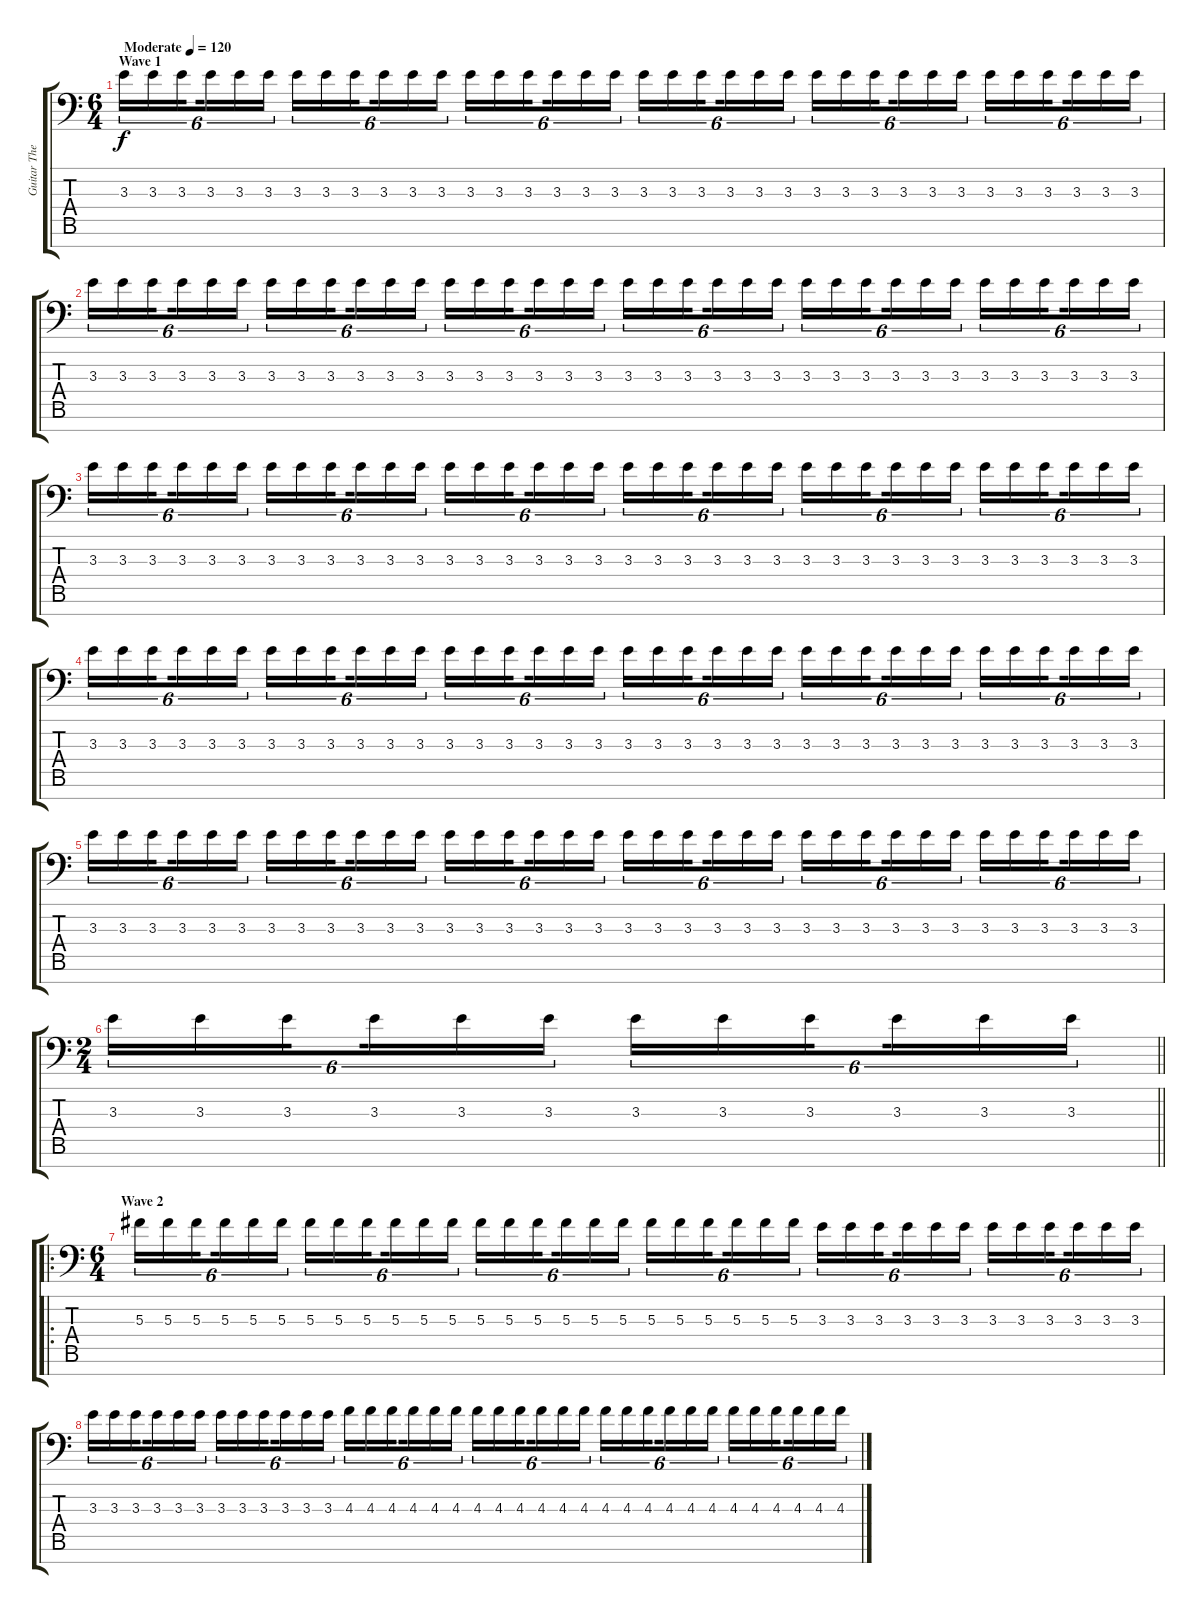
\track ("Guitar Theme" "Guitar The") {instrument overdrivenguitar}
\staff {score tabs}
\tuning (Bb3 F3 Db3 Ab2 Eb2 Bb1 F1) {hide}
\ts (6 4)
\section ("" "Wave 1")
\tempo (120 "Moderate")
\clef f4
\ks c
3.3.16{tu (6 4) dy f instrument overdrivenguitar} 3.3.16{tu (6 4)} 3.3.16{tu (6 4) beam splitsecondary} 3.3.16{tu (6 4)} 3.3.16{tu (6 4)} 3.3.16{tu (6 4) beam splitsecondary} 3.3.16{tu (6 4)} 3.3.16{tu (6 4)} 3.3.16{tu (6 4) beam splitsecondary} 3.3.16{tu (6 4)} 3.3.16{tu (6 4)} 3.3.16{tu (6 4) beam splitsecondary} 3.3.16{tu (6 4)} 3.3.16{tu (6 4)} 3.3.16{tu (6 4) beam splitsecondary} 3.3.16{tu (6 4)} 3.3.16{tu (6 4)} 3.3.16{tu (6 4)} 3.3.16{tu (6 4)} 3.3.16{tu (6 4)} 3.3.16{tu (6 4) beam splitsecondary} 3.3.16{tu (6 4)} 3.3.16{tu (6 4)} 3.3.16{tu (6 4) beam splitsecondary} 3.3.16{tu (6 4)} 3.3.16{tu (6 4)} 3.3.16{tu (6 4) beam splitsecondary} 3.3.16{tu (6 4)} 3.3.16{tu (6 4)} 3.3.16{tu (6 4) beam splitsecondary} 3.3.16{tu (6 4)} 3.3.16{tu (6 4)} 3.3.16{tu (6 4) beam splitsecondary} 3.3.16{tu (6 4)} 3.3.16{tu (6 4)} 3.3.16{tu (6 4)} |
3.3.16{tu (6 4)} 3.3.16{tu (6 4)} 3.3.16{tu (6 4) beam splitsecondary} 3.3.16{tu (6 4)} 3.3.16{tu (6 4)} 3.3.16{tu (6 4) beam splitsecondary} 3.3.16{tu (6 4)} 3.3.16{tu (6 4)} 3.3.16{tu (6 4) beam splitsecondary} 3.3.16{tu (6 4)} 3.3.16{tu (6 4)} 3.3.16{tu (6 4) beam splitsecondary} 3.3.16{tu (6 4)} 3.3.16{tu (6 4)} 3.3.16{tu (6 4) beam splitsecondary} 3.3.16{tu (6 4)} 3.3.16{tu (6 4)} 3.3.16{tu (6 4)} 3.3.16{tu (6 4)} 3.3.16{tu (6 4)} 3.3.16{tu (6 4) beam splitsecondary} 3.3.16{tu (6 4)} 3.3.16{tu (6 4)} 3.3.16{tu (6 4) beam splitsecondary} 3.3.16{tu (6 4)} 3.3.16{tu (6 4)} 3.3.16{tu (6 4) beam splitsecondary} 3.3.16{tu (6 4)} 3.3.16{tu (6 4)} 3.3.16{tu (6 4) beam splitsecondary} 3.3.16{tu (6 4)} 3.3.16{tu (6 4)} 3.3.16{tu (6 4) beam splitsecondary} 3.3.16{tu (6 4)} 3.3.16{tu (6 4)} 3.3.16{tu (6 4)} |
3.3.16{tu (6 4)} 3.3.16{tu (6 4)} 3.3.16{tu (6 4) beam splitsecondary} 3.3.16{tu (6 4)} 3.3.16{tu (6 4)} 3.3.16{tu (6 4) beam splitsecondary} 3.3.16{tu (6 4)} 3.3.16{tu (6 4)} 3.3.16{tu (6 4) beam splitsecondary} 3.3.16{tu (6 4)} 3.3.16{tu (6 4)} 3.3.16{tu (6 4) beam splitsecondary} 3.3.16{tu (6 4)} 3.3.16{tu (6 4)} 3.3.16{tu (6 4) beam splitsecondary} 3.3.16{tu (6 4)} 3.3.16{tu (6 4)} 3.3.16{tu (6 4)} 3.3.16{tu (6 4)} 3.3.16{tu (6 4)} 3.3.16{tu (6 4) beam splitsecondary} 3.3.16{tu (6 4)} 3.3.16{tu (6 4)} 3.3.16{tu (6 4) beam splitsecondary} 3.3.16{tu (6 4)} 3.3.16{tu (6 4)} 3.3.16{tu (6 4) beam splitsecondary} 3.3.16{tu (6 4)} 3.3.16{tu (6 4)} 3.3.16{tu (6 4) beam splitsecondary} 3.3.16{tu (6 4)} 3.3.16{tu (6 4)} 3.3.16{tu (6 4) beam splitsecondary} 3.3.16{tu (6 4)} 3.3.16{tu (6 4)} 3.3.16{tu (6 4)} |
3.3.16{tu (6 4)} 3.3.16{tu (6 4)} 3.3.16{tu (6 4) beam splitsecondary} 3.3.16{tu (6 4)} 3.3.16{tu (6 4)} 3.3.16{tu (6 4) beam splitsecondary} 3.3.16{tu (6 4)} 3.3.16{tu (6 4)} 3.3.16{tu (6 4) beam splitsecondary} 3.3.16{tu (6 4)} 3.3.16{tu (6 4)} 3.3.16{tu (6 4) beam splitsecondary} 3.3.16{tu (6 4)} 3.3.16{tu (6 4)} 3.3.16{tu (6 4) beam splitsecondary} 3.3.16{tu (6 4)} 3.3.16{tu (6 4)} 3.3.16{tu (6 4)} 3.3.16{tu (6 4)} 3.3.16{tu (6 4)} 3.3.16{tu (6 4) beam splitsecondary} 3.3.16{tu (6 4)} 3.3.16{tu (6 4)} 3.3.16{tu (6 4) beam splitsecondary} 3.3.16{tu (6 4)} 3.3.16{tu (6 4)} 3.3.16{tu (6 4) beam splitsecondary} 3.3.16{tu (6 4)} 3.3.16{tu (6 4)} 3.3.16{tu (6 4) beam splitsecondary} 3.3.16{tu (6 4)} 3.3.16{tu (6 4)} 3.3.16{tu (6 4) beam splitsecondary} 3.3.16{tu (6 4)} 3.3.16{tu (6 4)} 3.3.16{tu (6 4)} |
3.3.16{tu (6 4)} 3.3.16{tu (6 4)} 3.3.16{tu (6 4) beam splitsecondary} 3.3.16{tu (6 4)} 3.3.16{tu (6 4)} 3.3.16{tu (6 4) beam splitsecondary} 3.3.16{tu (6 4)} 3.3.16{tu (6 4)} 3.3.16{tu (6 4) beam splitsecondary} 3.3.16{tu (6 4)} 3.3.16{tu (6 4)} 3.3.16{tu (6 4) beam splitsecondary} 3.3.16{tu (6 4)} 3.3.16{tu (6 4)} 3.3.16{tu (6 4) beam splitsecondary} 3.3.16{tu (6 4)} 3.3.16{tu (6 4)} 3.3.16{tu (6 4)} 3.3.16{tu (6 4)} 3.3.16{tu (6 4)} 3.3.16{tu (6 4) beam splitsecondary} 3.3.16{tu (6 4)} 3.3.16{tu (6 4)} 3.3.16{tu (6 4) beam splitsecondary} 3.3.16{tu (6 4)} 3.3.16{tu (6 4)} 3.3.16{tu (6 4) beam splitsecondary} 3.3.16{tu (6 4)} 3.3.16{tu (6 4)} 3.3.16{tu (6 4) beam splitsecondary} 3.3.16{tu (6 4)} 3.3.16{tu (6 4)} 3.3.16{tu (6 4) beam splitsecondary} 3.3.16{tu (6 4)} 3.3.16{tu (6 4)} 3.3.16{tu (6 4)} |
\ts (2 4)
\barLineRight lightlight
3.3.16{tu (6 4)} 3.3.16{tu (6 4)} 3.3.16{tu (6 4) beam splitsecondary} 3.3.16{tu (6 4)} 3.3.16{tu (6 4)} 3.3.16{tu (6 4)} 3.3.16{tu (6 4)} 3.3.16{tu (6 4)} 3.3.16{tu (6 4) beam splitsecondary} 3.3.16{tu (6 4)} 3.3.16{tu (6 4)} 3.3.16{tu (6 4)} |
\ro
\ts (6 4)
\section ("" "Wave 2")
5.3.16{tu (6 4)} 5.3.16{tu (6 4)} 5.3.16{tu (6 4) beam splitsecondary} 5.3.16{tu (6 4)} 5.3.16{tu (6 4)} 5.3.16{tu (6 4) beam splitsecondary} 5.3.16{tu (6 4)} 5.3.16{tu (6 4)} 5.3.16{tu (6 4) beam splitsecondary} 5.3.16{tu (6 4)} 5.3.16{tu (6 4)} 5.3.16{tu (6 4) beam splitsecondary} 5.3.16{tu (6 4)} 5.3.16{tu (6 4)} 5.3.16{tu (6 4) beam splitsecondary} 5.3.16{tu (6 4)} 5.3.16{tu (6 4)} 5.3.16{tu (6 4)} 5.3.16{tu (6 4)} 5.3.16{tu (6 4)} 5.3.16{tu (6 4) beam splitsecondary} 5.3.16{tu (6 4)} 5.3.16{tu (6 4)} 5.3.16{tu (6 4) beam splitsecondary} 3.3.16{tu (6 4)} 3.3.16{tu (6 4)} 3.3.16{tu (6 4) beam splitsecondary} 3.3.16{tu (6 4)} 3.3.16{tu (6 4)} 3.3.16{tu (6 4) beam splitsecondary} 3.3.16{tu (6 4)} 3.3.16{tu (6 4)} 3.3.16{tu (6 4) beam splitsecondary} 3.3.16{tu (6 4)} 3.3.16{tu (6 4)} 3.3.16{tu (6 4)} |
3.3.16{tu (6 4)} 3.3.16{tu (6 4)} 3.3.16{tu (6 4) beam splitsecondary} 3.3.16{tu (6 4)} 3.3.16{tu (6 4)} 3.3.16{tu (6 4) beam splitsecondary} 3.3.16{tu (6 4)} 3.3.16{tu (6 4)} 3.3.16{tu (6 4) beam splitsecondary} 3.3.16{tu (6 4)} 3.3.16{tu (6 4)} 3.3.16{tu (6 4) beam splitsecondary} 4.3.16{tu (6 4)} 4.3.16{tu (6 4)} 4.3.16{tu (6 4) beam splitsecondary} 4.3.16{tu (6 4)} 4.3.16{tu (6 4)} 4.3.16{tu (6 4)} 4.3.16{tu (6 4)} 4.3.16{tu (6 4)} 4.3.16{tu (6 4) beam splitsecondary} 4.3.16{tu (6 4)} 4.3.16{tu (6 4)} 4.3.16{tu (6 4) beam splitsecondary} 4.3.16{tu (6 4)} 4.3.16{tu (6 4)} 4.3.16{tu (6 4) beam splitsecondary} 4.3.16{tu (6 4)} 4.3.16{tu (6 4)} 4.3.16{tu (6 4) beam splitsecondary} 4.3.16{tu (6 4)} 4.3.16{tu (6 4)} 4.3.16{tu (6 4) beam splitsecondary} 4.3.16{tu (6 4)} 4.3.16{tu (6 4)} 4.3.16{tu (6 4)}
